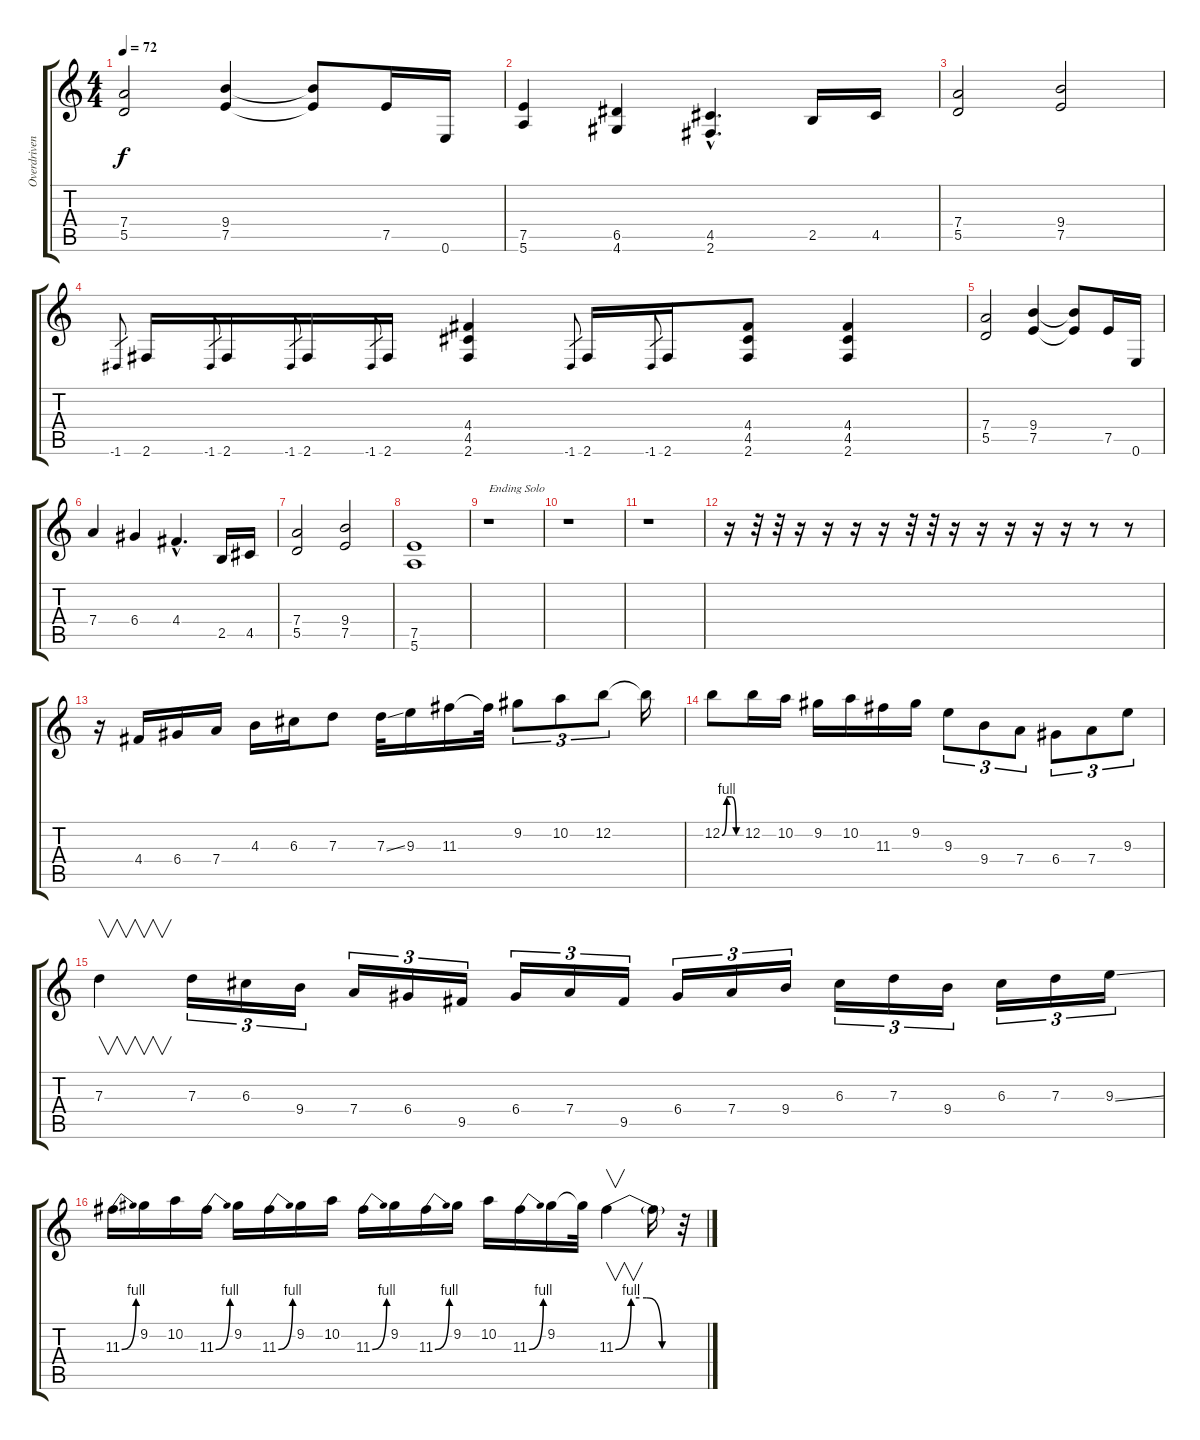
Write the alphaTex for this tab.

\track ("Overdriven Guitar Solo" "Overdriven") {instrument overdrivenguitar}
\staff {score tabs}
\tuning (E4 B3 G3 D3 A2 E2) {hide}
\ts (4 4)
\tempo 72
\clef g2
\ks c
(7.4 5.5).2{dy f} (9.4 7.5).4 (9.4{t} 7.5{t}).8 7.5.16 0.6.16 |
(7.5 5.6).4 (6.5 4.6).4 (4.5{hac} 2.6{hac}).4{d} 2.5.16 4.5.16 |
(7.4 5.5).2 (9.4 7.5).2 |
-1.6.8{gr} 2.6.16 -1.6.8{gr} 2.6.16 -1.6.8{gr} 2.6.16 -1.6.8{gr} 2.6.16 (4.4 4.5 2.6).4 -1.6.8{gr} 2.6.16 -1.6.8{gr} 2.6.16 (4.4 4.5 2.6).8 (4.4 4.5 2.6).4 |
(7.4 5.5).2 (9.4 7.5).4 (9.4{t} 7.5{t}).8 7.5.16 0.6.16 |
7.4.4 6.4.4 4.4{hac}.4{d} 2.5.16 4.5.16 |
(7.4 5.5).2 (9.4 7.5).2 |
(7.5 5.6).1 |
r.1{txt "Ending Solo"} |
r.1 |
r.1 |
r.16 r.32 r.32 r.16 r.16 r.16 r.16 r.32 r.32 r.16 r.16 r.16 r.16 r.16 r.8 r.8 |
r.16{volume 16} 4.4.16 6.4.16 7.4.16 4.3.16 6.3.16 7.3.8 7.3{ss}.32 9.3.16 11.3.16 11.3{t}.32 9.2.8{tu (3 2)} 10.2.8{tu (3 2)} 12.2.8{tu (3 2)} 12.2{t}.16 |
12.2{be (custom 0 0 15 4 30 4 45 0 60 0)}.8 12.2.16 10.2.16 9.2.16 10.2.16 11.3.16 9.2.16 9.3.8{tu (3 2)} 9.4.8{tu (3 2)} 7.4.8{tu (3 2)} 6.4.8{tu (3 2)} 7.4.8{tu (3 2)} 9.3.8{tu (3 2)} |
7.3.4{v} 7.3.16{tu (3 2)} 6.3.16{tu (3 2)} 9.4.16{tu (3 2)} 7.4.16{tu (3 2)} 6.4.16{tu (3 2)} 9.5.16{tu (3 2)} 6.4.16{tu (3 2)} 7.4.16{tu (3 2)} 9.5.16{tu (3 2)} 6.4.16{tu (3 2)} 7.4.16{tu (3 2)} 9.4.16{tu (3 2)} 6.3.16{tu (3 2)} 7.3.16{tu (3 2)} 9.4.16{tu (3 2)} 6.3.16{tu (3 2)} 7.3.16{tu (3 2)} 9.3{ss}.16{tu (3 2)} |
11.3{be (bend 0 0 60 4)}.16 9.2.16 10.2.16 11.3{be (bend 0 0 60 4)}.16 9.2.16 11.3{be (bend 0 0 60 4)}.16 9.2.16 10.2.16 11.3{be (bend 0 0 60 4)}.16 9.2.16 11.3{be (bend 0 0 60 4)}.16 9.2.16 10.2.16 11.3{be (bend 0 0 60 4)}.16 9.2.16 9.2{t}.32 11.3{be (custom 0 0 15 4 30 4 45 0 60 0)}.4{v} 11.3{t}.16 r.32
